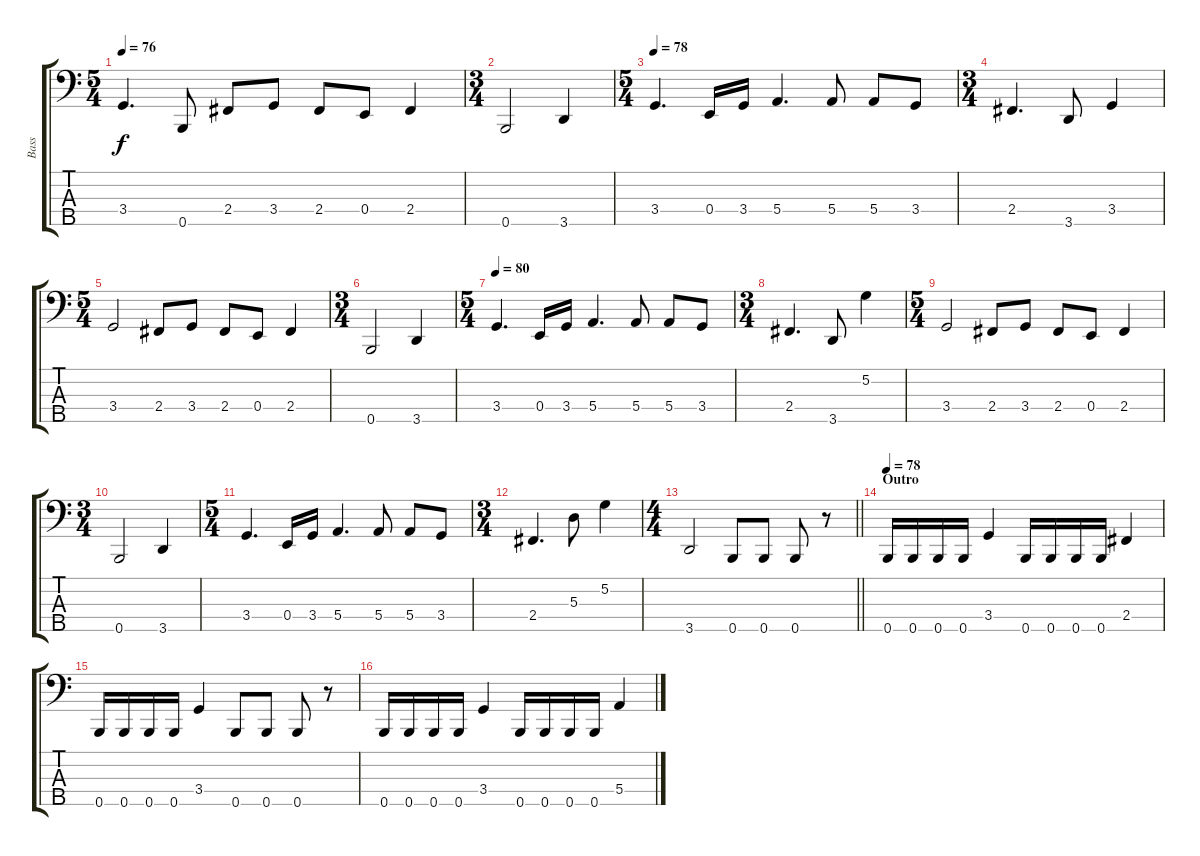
\track ("Bass" "Bass") {instrument electricbasspick}
\staff {score tabs}
\tuning (G2 D2 A1 E1 B0) {hide}
\ts (5 4)
\tempo 76
\clef f4
\ks c
3.4.4{d dy f} 0.5.8 2.4.8 3.4.8 2.4.8 0.4.8 2.4.4 |
\ts (3 4)
0.5.2 3.5.4 |
\ts (5 4)
\tempo 78
3.4.4{d} 0.4.16 3.4.16 5.4.4{d} 5.4.8 5.4.8 3.4.8 |
\ts (3 4)
2.4.4{d} 3.5.8 3.4.4 |
\ts (5 4)
3.4.2 2.4.8 3.4.8 2.4.8 0.4.8 2.4.4 |
\ts (3 4)
0.5.2 3.5.4 |
\ts (5 4)
\tempo 80
3.4.4{d} 0.4.16 3.4.16 5.4.4{d} 5.4.8 5.4.8 3.4.8 |
\ts (3 4)
2.4.4{d} 3.5.8 5.2.4 |
\ts (5 4)
3.4.2 2.4.8 3.4.8 2.4.8 0.4.8 2.4.4 |
\ts (3 4)
0.5.2 3.5.4 |
\ts (5 4)
3.4.4{d} 0.4.16 3.4.16 5.4.4{d} 5.4.8 5.4.8 3.4.8 |
\ts (3 4)
2.4.4{d} 5.3.8 5.2.4 |
\ts (4 4)
\barLineRight lightlight
3.5.2 0.5.8 0.5.8 0.5.8 r.8 |
\section ("" "Outro")
\tempo 78
0.5.16 0.5.16 0.5.16 0.5.16 3.4.4 0.5.16 0.5.16 0.5.16 0.5.16 2.4.4 |
0.5.16 0.5.16 0.5.16 0.5.16 3.4.4 0.5.8 0.5.8 0.5.8 r.8 |
0.5.16 0.5.16 0.5.16 0.5.16 3.4.4 0.5.16 0.5.16 0.5.16 0.5.16 5.4.4
